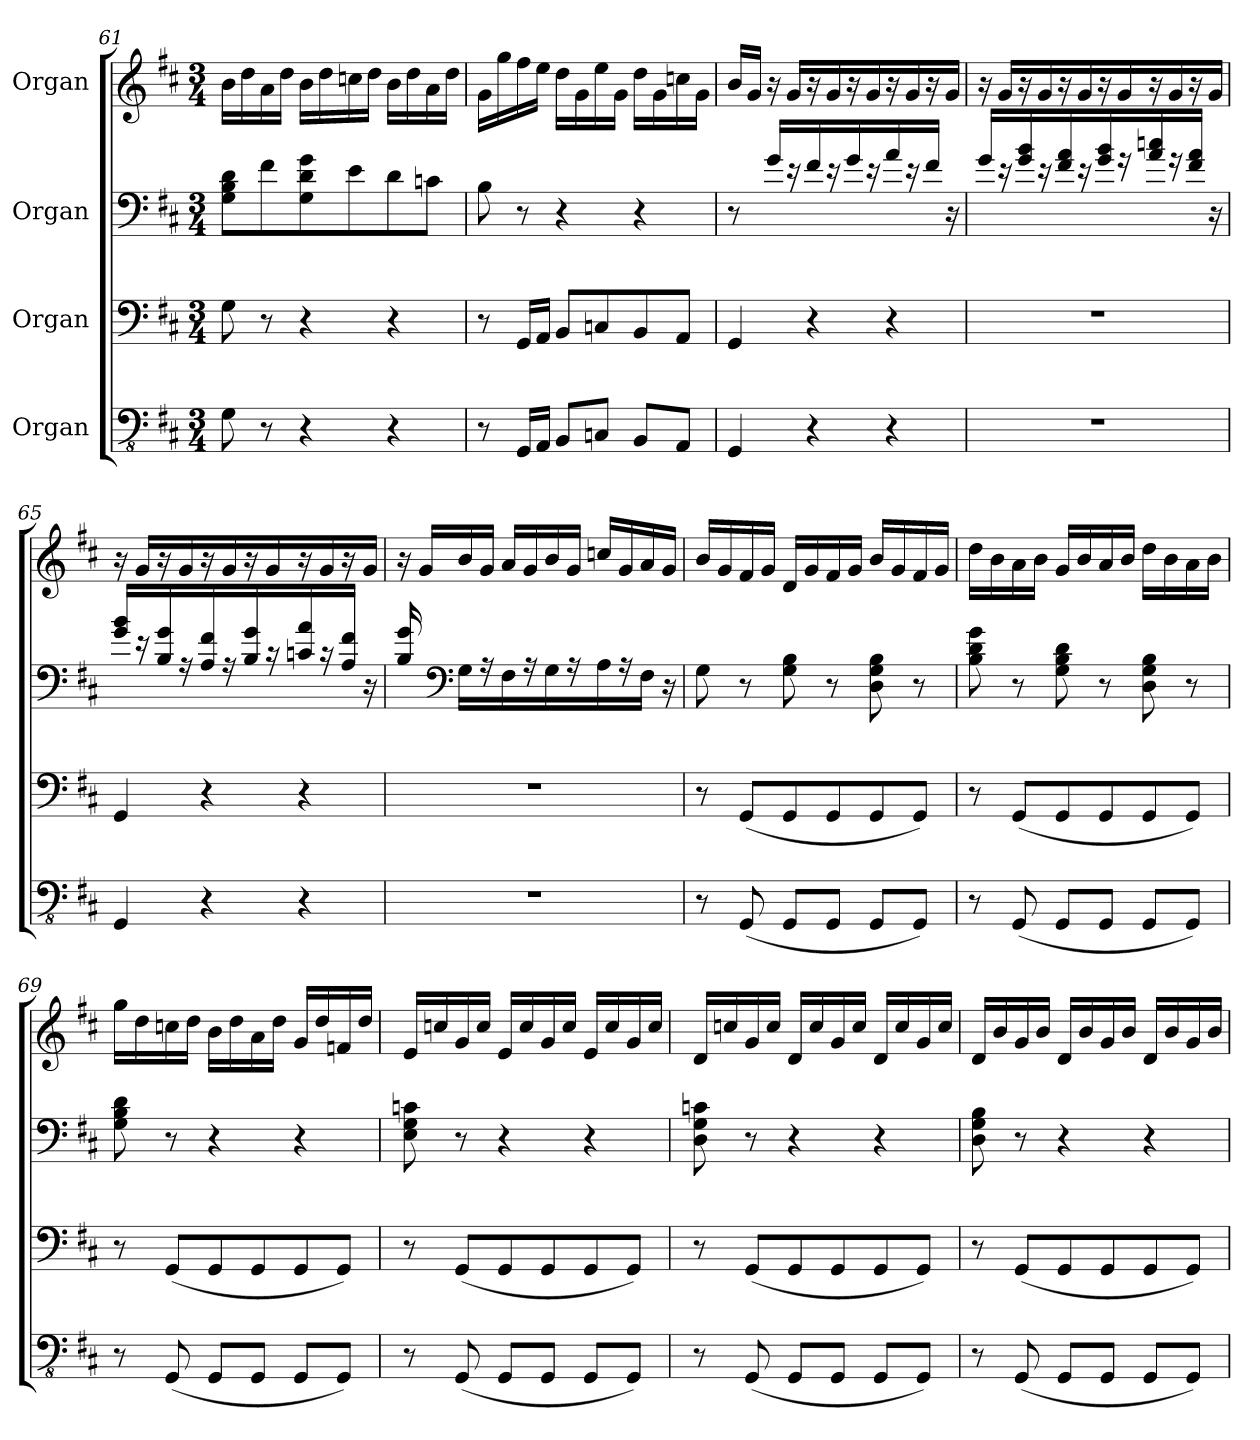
**kern	**kern	**kern	**kern
*part4	*part3	*part2	*part1
*staff4	*staff3	*staff2	*staff1
*I"Organ	*I"Organ	*I"Organ	*I"Organ
*clefFv4	*clefF4	*clefF4	*clefG2
*k[f#c#]	*k[f#c#]	*k[f#c#]	*k[f#c#]
*M3/4	*M3/4	*M3/4	*M3/4
=61	=61	=61	=61
8GG\	8G\	8G\ 8B\ 8d\L	16b\LL
.	.	.	16dd\
8r	8r	8f#\	16a\
.	.	.	16dd\JJ
4r	4r	8G\ 8d\ 8g\	16b\LL
.	.	.	16dd\
.	.	8e\	16ccn\
.	.	.	16dd\JJ
4r	4r	8d\	16b\LL
.	.	.	16dd\
.	.	8cn\J	16a\
.	.	.	16dd\JJ
=62	=62	=62	=62
8r	8r	8B\	16g\LL
.	.	.	16gg\
16GGG/LL	16GG/LL	8r	16ff#\
16AAA/JJ	16AA/JJ	.	16ee\JJ
8BBB/L	8BB/L	4r	16dd\LL
.	.	.	16g\
8CCn/J	8Cn/	.	16ee\
.	.	.	16g\JJ
8BBB/L	8BB/	4r	16dd\LL
.	.	.	16g\
8AAA/J	8AA/J	.	16ccn\
.	.	.	16g\JJ
!!LO:PB:g=z
=63	=63	=63	=63
4GGG/	4GG/	8r	16b/LL
.	.	.	16g/JJ
.	.	16g/LL	16r
.	.	16r	16g/LL
4r	4r	16f#/	16r
.	.	16r	16g/
.	.	16g/	16r
.	.	16r	16g/
4r	4r	16a/	16r
.	.	16r	16g/
.	.	16f#/JJ	16r
.	.	16r	16g/JJ
=64	=64	=64	=64
2.r	2.r	16g/LL	16r
.	.	16r	16g/LL
.	.	16g/ 16b/	16r
.	.	16r	16g/
.	.	16f#/ 16a/	16r
.	.	16r	16g/
.	.	16g/ 16b/	16r
.	.	16r	16g/
.	.	16a/ 16ccn/	16r
.	.	16r	16g/
.	.	16f#/ 16a/JJ	16r
.	.	16r	16g/JJ
=65	=65	=65	=65
4GGG/	4GG/	16g/ 16b/LL	16r
.	.	16r	16g/LL
.	.	16B/ 16g/	16r
.	.	16r	16g/
4r	4r	16A/ 16f#/	16r
.	.	16r	16g/
.	.	16B/ 16g/	16r
.	.	16r	16g/
4r	4r	16cn/ 16a/	16r
.	.	16r	16g/
.	.	16A/ 16f#/JJ	16r
.	.	16r	16g/JJ
=66	=66	=66	=66
2.r	2.r	16B/ 16g/	16r
.	.	16ryy	16g/LL
*	*	*clefF4	*
.	.	16G\LL	16b/
.	.	16rA	16g/JJ
.	.	16F#\	16a/LL
.	.	16rA	16g/
.	.	16G\	16b/
.	.	16rA	16g/JJ
.	.	16A\	16ccn/LL
.	.	16rA	16g/
.	.	16F#\JJ	16a/
.	.	16r	16g/JJ
!!LO:LB:g=z
=67	=67	=67	=67
8r	8r	8G\	16b/LL
.	.	.	16g/
(8GGG/	(8GG/L	8r	16f#/
.	.	.	16g/JJ
8GGG/L	8GG/	8G\ 8B\	16d/LL
.	.	.	16g/
8GGG/J	8GG/	8r	16f#/
.	.	.	16g/JJ
8GGG/L	8GG/	8D\ 8G\ 8B\	16b/LL
.	.	.	16g/
8GGG/J)	8GG/J)	8r	16f#/
.	.	.	16g/JJ
=68	=68	=68	=68
8r	8r	8B\ 8d\ 8g\	16dd\LL
.	.	.	16b\
(8GGG/	(8GG/L	8r	16a\
.	.	.	16b\JJ
8GGG/L	8GG/	8G\ 8B\ 8d\	16g/LL
.	.	.	16b/
8GGG/J	8GG/	8r	16a/
.	.	.	16b/JJ
8GGG/L	8GG/	8D\ 8G\ 8B\	16dd\LL
.	.	.	16b\
8GGG/J)	8GG/J)	8r	16a\
.	.	.	16b\JJ
=69	=69	=69	=69
8r	8r	8G\ 8B\ 8d\	16gg\LL
.	.	.	16dd\
(8GGG/	(8GG/L	8r	16ccn\
.	.	.	16dd\JJ
8GGG/L	8GG/	4r	16b\LL
.	.	.	16dd\
8GGG/J	8GG/	.	16a\
.	.	.	16dd\JJ
8GGG/L	8GG/	4r	16g/LL
.	.	.	16dd/
8GGG/J)	8GG/J)	.	16fn/
.	.	.	16dd/JJ
=70	=70	=70	=70
8r	8r	8E\ 8G\ 8cn\	16e/LL
.	.	.	16ccn/
(8GGG/	(8GG/L	8r	16g/
.	.	.	16cc/JJ
8GGG/L	8GG/	4r	16e/LL
.	.	.	16cc/
8GGG/J	8GG/	.	16g/
.	.	.	16cc/JJ
8GGG/L	8GG/	4r	16e/LL
.	.	.	16cc/
8GGG/J)	8GG/J)	.	16g/
.	.	.	16cc/JJ
!!LO:LB:g=z
=71	=71	=71	=71
8r	8r	8D\ 8G\ 8cn\	16d/LL
.	.	.	16ccn/
(8GGG/	(8GG/L	8r	16g/
.	.	.	16cc/JJ
8GGG/L	8GG/	4r	16d/LL
.	.	.	16cc/
8GGG/J	8GG/	.	16g/
.	.	.	16cc/JJ
8GGG/L	8GG/	4r	16d/LL
.	.	.	16cc/
8GGG/J)	8GG/J)	.	16g/
.	.	.	16cc/JJ
=72	=72	=72	=72
8r	8r	8D\ 8G\ 8B\	16d/LL
.	.	.	16b/
(8GGG/	(8GG/L	8r	16g/
.	.	.	16b/JJ
8GGG/L	8GG/	4r	16d/LL
.	.	.	16b/
8GGG/J	8GG/	.	16g/
.	.	.	16b/JJ
8GGG/L	8GG/	4r	16d/LL
.	.	.	16b/
8GGG/J)	8GG/J)	.	16g/
.	.	.	16b/JJ
=	=	=	=
*-	*-	*-	*-
